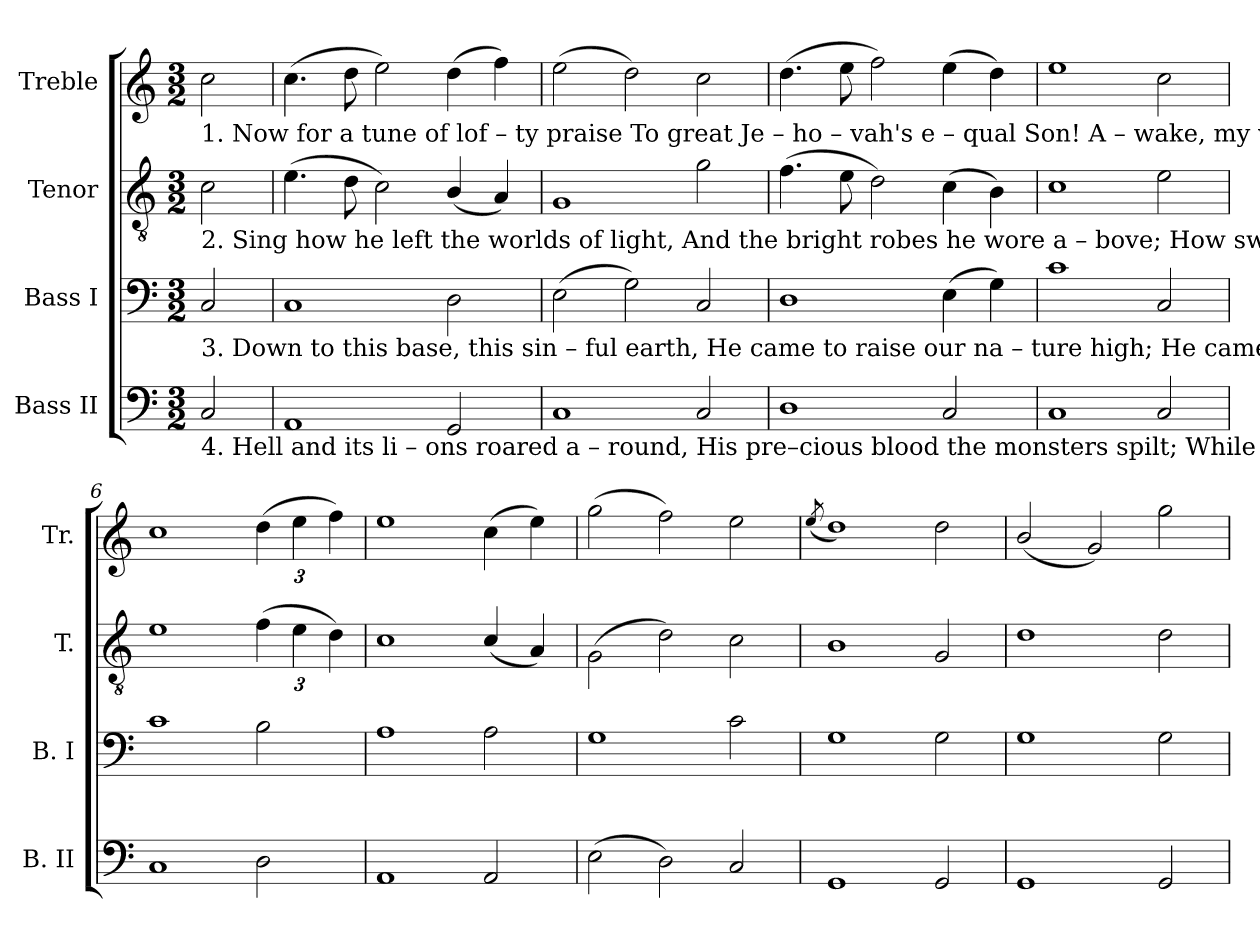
**kern	**kern	**kern	**kern
*part4	*part3	*part2	*part1
*staff4	*staff3	*staff2	*staff1
*I"Bass II	*I"Bass I	*I"Tenor	*I"Treble
*I'B. II	*I'B. I	*I'T.	*I'Tr.
*clefF4	*clefF4	*clefGv2	*clefG2
*k[]	*k[]	*k[]	*k[]
*M3/2	*M3/2	*M3/2	*M3/2
*MM150	*MM150	*MM150	*MM150
=1	=1	=1	=1
!	!	!LO:TX:b:t=2. Sing  how         he        left     the    worlds    of     light,  And  the  bright  robes  he      wore   a  – bove;  How swift and joy–ful	!
!	!	!LO:TX:a:t=1. Now  for            a           tune   of     lof      –      ty    praise  To  great  Je    –    ho – vah's   e  – qual     Son!   A – wake, my voice, in	!
!	!LO:TX:b:t=3. Down    to          this       base,   this  sin    –     ful   earth,   He  came  to       raise  our      na – ture   high;  He  came  t'a – tone al –	!	!
!LO:TX:b:t=4. Hell    and        its        li   –   ons   roared      a – round,  His  pre–cious   blood   the   monsters  spilt;  While weighty sorrows	!	!	!
2C/	2C/	2c\	2cc\
=2	=2	=2	=2
1AA	1C	(4.e\	(4.cc\
.	.	8d\	8dd\
.	.	2c\)	2ee\)
2GG/	2D\	(4B/	(4dd\
.	.	4A/)	4ff\)
=3	=3	=3	=3
1C	(2E\	1G	(2ee\
.	2G\)	.	2dd\)
2C/	2C/	2g\	2cc\
=4	=4	=4	=4
1D	1D	(4.f\	(4.dd\
.	.	8e\	8ee\
.	.	2d\)	2ff\)
2C/	(4E\	(4c\	(4ee\
.	4G\)	4B\)	4dd\)
=5	=5	=5	=5
1C	1c	1c	1ee
2C/	2C/	2e\	2cc\
=6	=6	=6	=6
1C	1c	1e	1cc
*	*	*Xbrackettup	*Xbrackettup
2D\	2B\	(6f\	(6dd\
.	.	6e\	6ee\
.	.	6d\)	6ff\)
=7	=7	=7	=7
1AA	1A	1c	1ee
2AA/	2A\	(4c/	(4cc\
.	.	4A/)	4ee\)
=8	=8	=8	=8
(2E\	1G	(2G\	(2gg\
2D\)	.	2d\)	2ff\)
2C/	2c\	2c\	2ee\
=9	=9	=9	=9
.	.	.	(8qee/
1GG	1G	1B	1dd)
2GG/	2G\	2G/	2dd\
=10	=10	=10	=10
1GG	1G	1d	(2b/
.	.	.	2g/)
2GG/	2G\	2d\	2gg\
=	=	=	=
*-	*-	*-	*-
